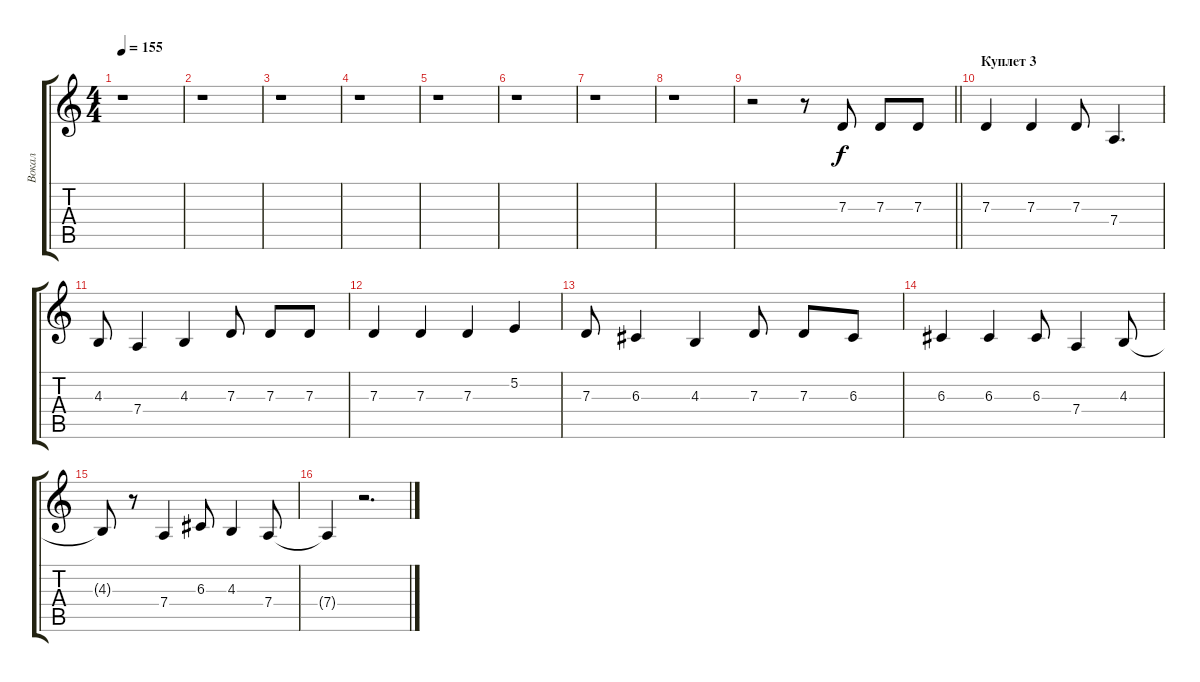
\track ("Вокал" "Вокал") {instrument tenorsax}
\staff {score tabs}
\tuning (E4 B3 G3 D3 A2 E2) {hide}
\ts (4 4)
\tempo 155
\clef g2
\ks c
r.1{dy f} |
r.1 |
r.1 |
r.1 |
r.1 |
r.1 |
r.1 |
r.1 |
\barLineRight lightlight
r.2 r.8 7.3.8 7.3.8 7.3.8 |
\section ("" "Куплет 3")
7.3.4 7.3.4 7.3.8 7.4.4{d} |
4.3.8 7.4.4 4.3.4 7.3.8 7.3.8 7.3.8 |
7.3.4 7.3.4 7.3.4 5.2.4 |
7.3.8 6.3.4 4.3.4 7.3.8 7.3.8 6.3.8 |
6.3.4 6.3.4 6.3.8 7.4.4 4.3.8 |
4.3{t}.8 r.8 7.4.4 6.3.8 4.3.4 7.4.8 |
7.4{t}.4 r.2{d}
